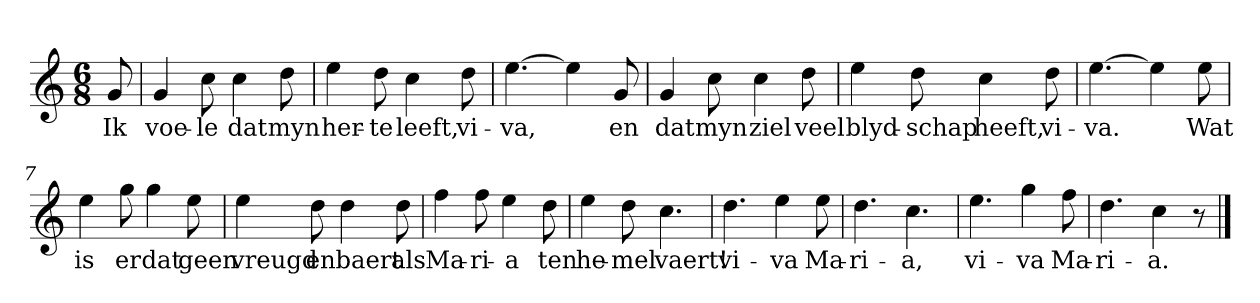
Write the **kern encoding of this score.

**kern	**text
*part1	*part1
*staff1	*staff1
*clefG2	*
*k[]	*
*C:	*
*M6/8	*
*MM120	*
=	=
8g	Ik
=1	=1
4g	voe-
8cc	-le
4cc	dat
8dd	myn
=2	=2
4ee	her-
8dd	-te
4cc	leeft,
8dd	vi-
=3	=3
[4.ee	-va,
4ee]	.
8g	en
=4	=4
4g	dat
8cc	myn
4cc	ziel
8dd	veel
=5	=5
4ee	blyd-
8dd	-schap
4cc	heeft,
8dd	vi-
=6	=6
[4.ee	-va.
4ee]	.
8ee	Wat
=7	=7
4ee	is
8gg	er
4gg	dat
8ee	geen
=8	=8
4ee	vreugd
8dd	en
4dd	baert
8dd	als
=9	=9
4ff	Ma-
8ff	-ri-
4ee	-a
8dd	ten
=10	=10
4ee	he-
8dd	-mel
4.cc	vaert!
=11	=11
4.dd	vi-
4ee	-va
8ee	Ma-
=12	=12
4.dd	-ri-
4.cc	-a,
=13	=13
4.ee	vi-
4gg	-va
8ff	Ma-
=14	=14
4.dd	-ri-
4cc	-a.
8r	.
==	==
*-	*-
